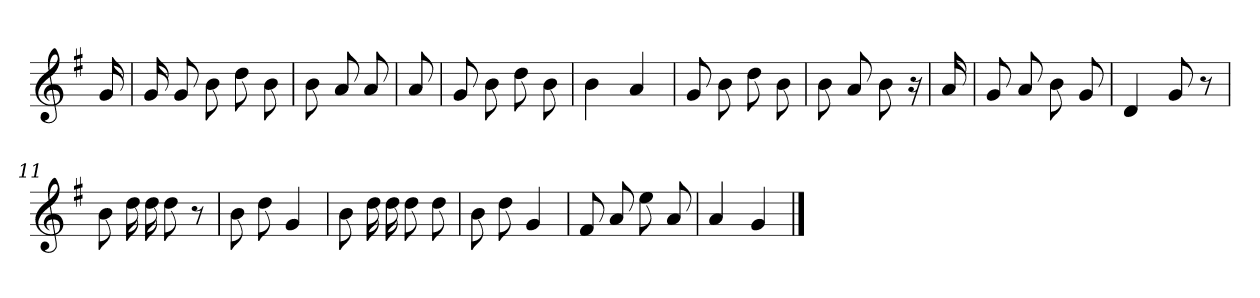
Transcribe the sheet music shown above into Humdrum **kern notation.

**kern
*part1
*staff1
*clefG2
*k[f#]
*G:
=
16g
=1
16g
8g
8b
8dd
8b
=2
8b
8a
8a
=3
8a
=4
8g
8b
8dd
8b
=5
4b
4a
=6
8g
8b
8dd
8b
=7
8b
8a
8b
16r
=8
16a
=9
8g
8a
8b
8g
=10
4d
8g
8r
=11
8b
16dd
16dd
8dd
8r
=12
8b
8dd
4g
=13
8b
16dd
16dd
8dd
8dd
=14
8b
8dd
4g
=15
8f#
8a
8ee
8a
=16
4a
4g
==
*-
